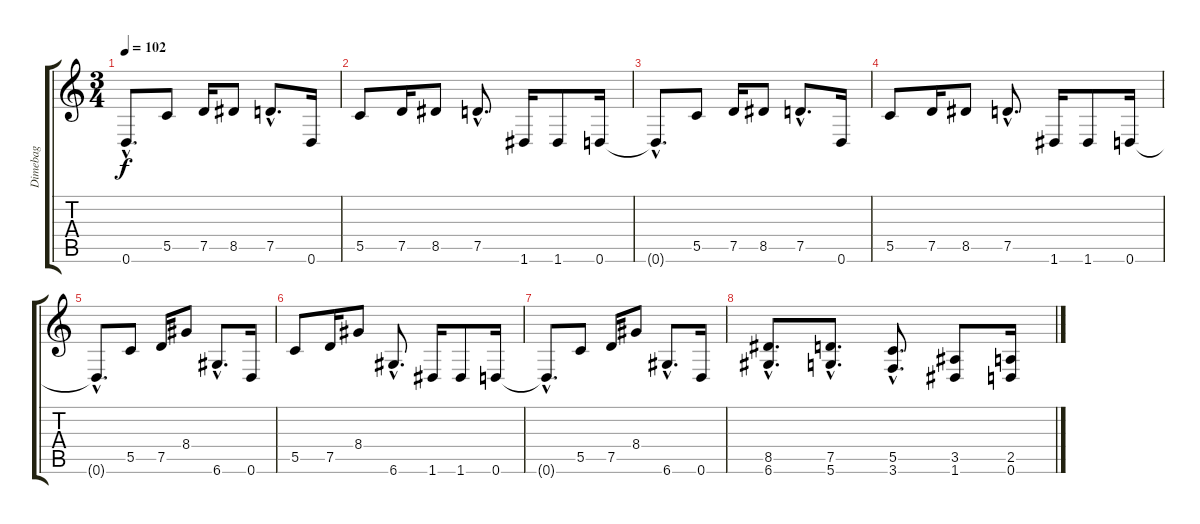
\track ("Dimebag" "Dimebag") {instrument distortionguitar}
\staff {score tabs}
\tuning (D4 A3 F3 C3 G2 D2) {hide}
\ts (3 4)
\tempo 102
\clef g2
\ks c
0.6{hac}.8{d dy f} 5.5.8 7.5.16 8.5.8 7.5{hac}.8{d} 0.6.16 |
5.5.8 7.5.16 8.5.8 7.5{hac}.8{d} 1.6.16 1.6.8 0.6.16 |
0.6{hac t}.8{d} 5.5.8 7.5.16 8.5.8 7.5{hac}.8{d} 0.6.16 |
5.5.8 7.5.16 8.5.8 7.5{hac}.8{d} 1.6.16 1.6.8 0.6.16 |
0.6{hac t}.8{d} 5.5.8 7.5.16 8.4.8 6.6{hac}.8{d} 0.6.16 |
5.5.8 7.5.16 8.4.8 6.6{hac}.8{d} 1.6.16 1.6.8 0.6.16 |
0.6{hac t}.8{d} 5.5.8 7.5.16 8.4.8 6.6{hac}.8{d} 0.6.16 |
(8.5{hac} 6.6{hac}).8{d} (7.5{hac} 5.6{hac}).8{d} (5.5{hac} 3.6{hac}).8{d} (3.5 1.6).8 (2.5 0.6).16
